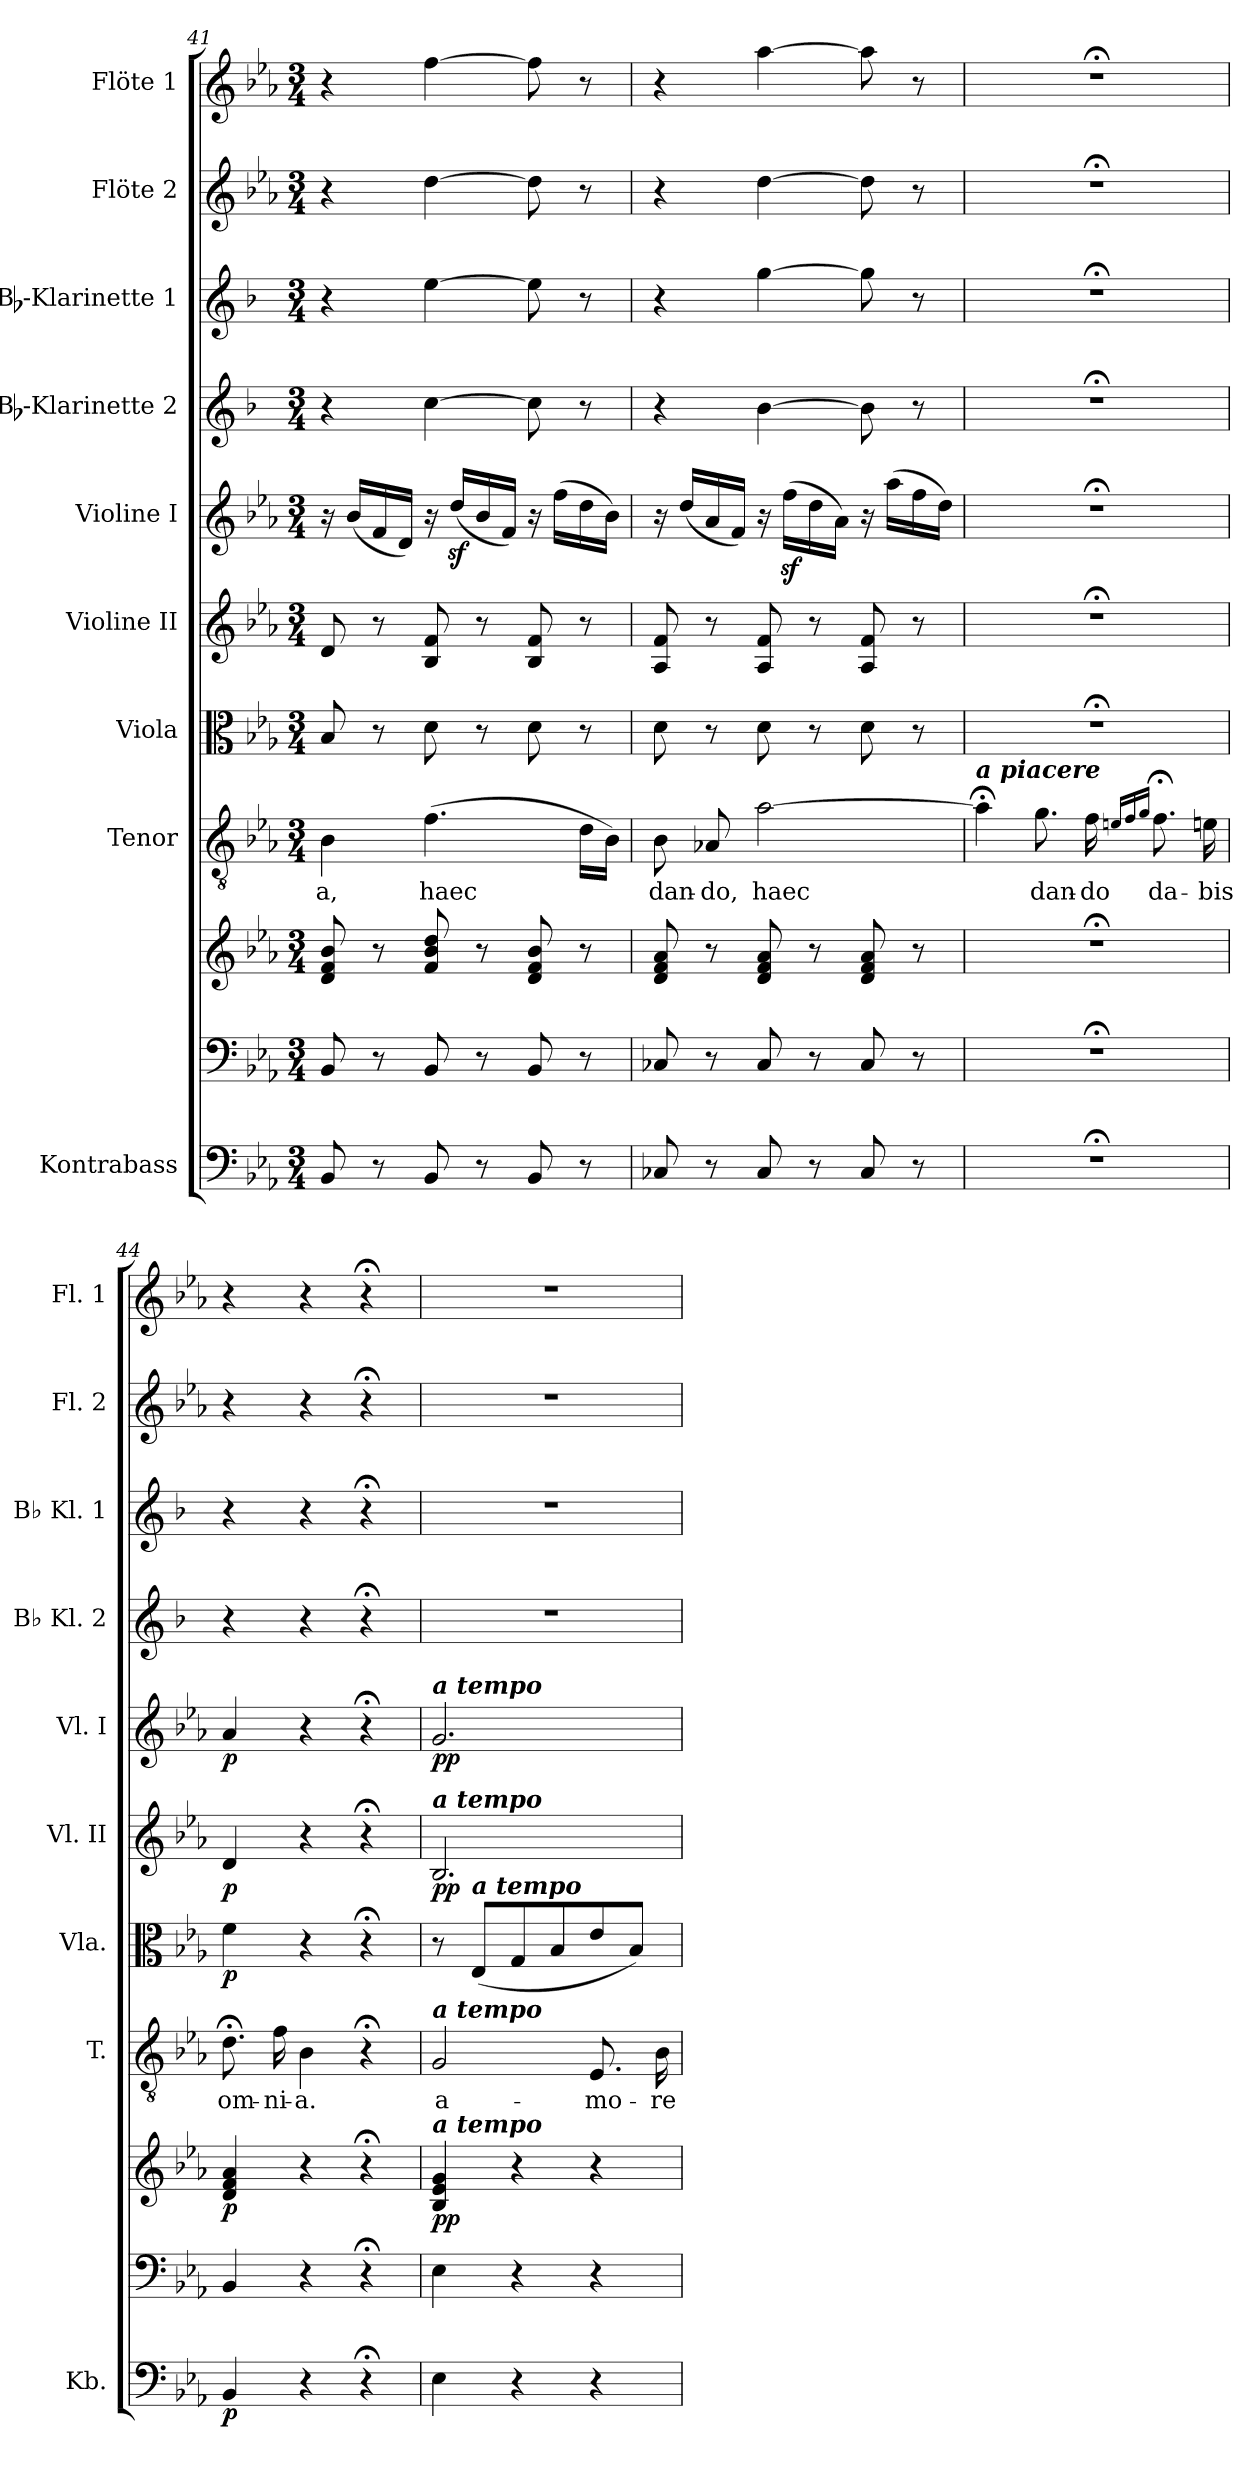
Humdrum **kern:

**kern	**dynam	**kern	**kern	**dynam	**kern	**text	**kern	**dynam	**kern	**dynam	**kern	**dynam	**kern	**kern	**kern	**kern
*part10	*part10	*part9	*part9	*part9	*part8	*part8	*part7	*part7	*part6	*part6	*part5	*part5	*part4	*part3	*part2	*part1
*staff11	*staff11	*staff10	*staff9	*staff9/10	*staff8	*staff8	*staff7	*staff7	*staff6	*staff6	*staff5	*staff5	*staff4	*staff3	*staff2	*staff1
*I"Kontrabass	*	*	*	*	*I"Tenor	*	*I"Viola	*	*I"Violine II	*	*I"Violine I	*	*I"Bb-Klarinette 2	*I"Bb-Klarinette 1	*I"Flöte 2	*I"Flöte 1
*I'Kb.	*	*	*	*	*I'T.	*	*I'Vla.	*	*I'Vl. II	*	*I'Vl. I	*	*I'Bb Kl. 2	*I'Bb Kl. 1	*I'Fl. 2	*I'Fl. 1
*clefF4	*	*clefF4	*clefG2	*	*clefGv2	*	*clefC3	*	*clefG2	*	*clefG2	*	*clefG2	*clefG2	*clefG2	*clefG2
*ITrd7c12	*	*	*	*	*	*	*	*	*	*	*	*	*ITrd1c2	*ITrd1c2	*	*
*k[b-e-a-]	*	*k[b-e-a-]	*k[b-e-a-]	*	*k[b-e-a-]	*	*k[b-e-a-]	*	*k[b-e-a-]	*	*k[b-e-a-]	*	*k[b-e-a-]	*k[b-e-a-]	*k[b-e-a-]	*k[b-e-a-]
*E-:	*	*E-:	*E-:	*	*E-:	*	*E-:	*	*E-:	*	*E-:	*	*E-:	*E-:	*E-:	*E-:
*M3/4	*	*M3/4	*M3/4	*	*M3/4	*	*M3/4	*	*M3/4	*	*M3/4	*	*M3/4	*M3/4	*M3/4	*M3/4
=41	=41	=41	=41	=41	=41	=41	=41	=41	=41	=41	=41	=41	=41	=41	=41	=41
!	!	!	!	!	!	!LO:LY:b	!	!	!	!	!	!	!	!	!	!
8BBB-/	.	8BB-/	8d/ 8f/ 8b-/	.	4B-\	-a,	8B-/	.	8d/	.	16r	.	4r	4r	4r	4r
.	.	.	.	.	.	.	.	.	.	.	(<16b-/LL	.	.	.	.	.
8r	.	8r	8r	.	.	.	8r	.	8r	.	16f/	.	.	.	.	.
.	.	.	.	.	.	.	.	.	.	.	16d/JJ)	.	.	.	.	.
!	!	!	!	!	!	!LO:LY:b	!	!	!	!	!	!	!	!	!	!
8BBB-/	.	8BB-/	8f/ 8b-/ 8dd/	.	(>4.f\	haec	8d\	.	8B-/ 8f/	.	16r	.	[4b-\	[4dd\	[4dd\	[4ff\
.	.	.	.	.	.	.	.	.	.	.	(<16ddz</LL	.	.	.	.	.
8r	.	8r	8r	.	.	.	8r	.	8r	.	16b-/	.	.	.	.	.
.	.	.	.	.	.	.	.	.	.	.	16f/JJ)	.	.	.	.	.
8BBB-/	.	8BB-/	8d/ 8f/ 8b-/	.	.	.	8d\	.	8B-/ 8f/	.	16r	.	8b-\]	8dd\]	8dd\]	8ff\]
.	.	.	.	.	.	.	.	.	.	.	(>16ff\LL	.	.	.	.	.
8r	.	8r	8r	.	16d\LL	.	8r	.	8r	.	16dd\	.	8r	8r	8r	8r
.	.	.	.	.	16B-\JJ)	.	.	.	.	.	16b-\JJ)	.	.	.	.	.
=42	=42	=42	=42	=42	=42	=42	=42	=42	=42	=42	=42	=42	=42	=42	=42	=42
!	!	!	!	!	!	!LO:LY:b	!	!	!	!	!	!	!	!	!	!
8CC-X/	.	8C-X/	8d/ 8f/ 8a-/	.	8B-\	dan-	8d\	.	8A-/ 8f/	.	16r	.	4r	4r	4r	4r
.	.	.	.	.	.	.	.	.	.	.	(<16dd/LL	.	.	.	.	.
!	!	!	!	!	!	!LO:LY:b	!	!	!	!	!	!	!	!	!	!
8r	.	8r	8r	.	8A-X/	-do,	8r	.	8r	.	16a-/	.	.	.	.	.
.	.	.	.	.	.	.	.	.	.	.	16f/JJ)	.	.	.	.	.
!	!	!	!	!	!	!LO:LY:b	!	!	!	!	!	!	!	!	!	!
8CC-/	.	8C-/	8d/ 8f/ 8a-/	.	[2a-\	haec	8d\	.	8A-/ 8f/	.	16r	.	[4a-\	[4ff\	[4dd\	[4aa-\
.	.	.	.	.	.	.	.	.	.	.	(>16ffz<\LL	.	.	.	.	.
8r	.	8r	8r	.	.	.	8r	.	8r	.	16dd\	.	.	.	.	.
.	.	.	.	.	.	.	.	.	.	.	16a-\JJ)	.	.	.	.	.
8CC-/	.	8C-/	8d/ 8f/ 8a-/	.	.	.	8d\	.	8A-/ 8f/	.	16r	.	8a-\]	8ff\]	8dd\]	8aa-\]
.	.	.	.	.	.	.	.	.	.	.	(>16aa-\LL	.	.	.	.	.
8r	.	8r	8r	.	.	.	8r	.	8r	.	16ff\	.	8r	8r	8r	8r
.	.	.	.	.	.	.	.	.	.	.	16dd\JJ)	.	.	.	.	.
=43	=43	=43	=43	=43	=43	=43	=43	=43	=43	=43	=43	=43	=43	=43	=43	=43
!	!	!	!	!	!LO:TX:a:Bi:t=a piacere	!	!	!	!	!	!	!	!	!	!	!
!LO:N:vis=1	!	!LO:N:vis=1	!LO:N:vis=1	!	!	!	!LO:N:vis=1	!	!LO:N:vis=1	!	!LO:N:vis=1	!	!LO:N:vis=1	!LO:N:vis=1	!LO:N:vis=1	!LO:N:vis=1
2.r;<	.	2.r;<	2.r;<	.	4a-;<\]	.	2.r;<	.	2.r;<	.	2.r;<	.	2.r;<	2.r;<	2.r;<	2.r;<
!	!	!	!	!	!	!LO:LY:b	!	!	!	!	!	!	!	!	!	!
.	.	.	.	.	8.g\	dan-	.	.	.	.	.	.	.	.	.	.
!	!	!	!	!	!	!LO:LY:b	!	!	!	!	!	!	!	!	!	!
.	.	.	.	.	16f\	-do	.	.	.	.	.	.	.	.	.	.
.	.	.	.	.	16qen/LL	.	.	.	.	.	.	.	.	.	.	.
.	.	.	.	.	16qf/	.	.	.	.	.	.	.	.	.	.	.
.	.	.	.	.	16qg/JJ	.	.	.	.	.	.	.	.	.	.	.
!	!	!	!	!	!	!LO:LY:b	!	!	!	!	!	!	!	!	!	!
.	.	.	.	.	8.f;<\	da-	.	.	.	.	.	.	.	.	.	.
!	!	!	!	!	!	!LO:LY:b	!	!	!	!	!	!	!	!	!	!
.	.	.	.	.	16e\	-bis	.	.	.	.	.	.	.	.	.	.
=44	=44	=44	=44	=44	=44	=44	=44	=44	=44	=44	=44	=44	=44	=44	=44	=44
!	!LO:DY:b	!	!	!LO:DY:b	!	!LO:LY:b	!	!LO:DY:b	!	!LO:DY:b	!	!LO:DY:b	!	!	!	!
4BBB-/	p	4BB-/	4d/ 4f/ 4a-/	p	8.d;<\	om-	4f\	p	4d/	p	4a-/	p	4r	4r	4r	4r
!	!	!	!	!	!	!LO:LY:b	!	!	!	!	!	!	!	!	!	!
.	.	.	.	.	16f\	-ni-	.	.	.	.	.	.	.	.	.	.
!	!	!	!	!	!	!LO:LY:b	!	!	!	!	!	!	!	!	!	!
4r	.	4r	4r	.	4B-\	-a.	4r	.	4r	.	4r	.	4r	4r	4r	4r
4r;<	.	4r;<	4r;<	.	4r;<	.	4r;<	.	4r;<	.	4r;<	.	4r;<	4r;<	4r;<	4r;<
!!LO:PB:g=z
=45	=45	=45	=45	=45	=45	=45	=45	=45	=45	=45	=45	=45	=45	=45	=45	=45
!	!	!	!	!	!	!	!	!	!	!	!LO:TX:a:Bi:t=a tempo	!	!	!	!	!
!	!	!	!	!	!	!	!	!	!LO:TX:a:Bi:t=a tempo	!	!	!	!	!	!	!
!	!	!	!	!	!LO:TX:a:Bi:t=a tempo	!	!	!	!	!	!	!	!	!	!	!
!	!	!	!LO:TX:a:Bi:t=a tempo	!	!	!	!	!	!	!	!	!	!	!	!	!
!	!	!	!	!LO:DY:b	!	!LO:LY:b	!	!	!	!LO:DY:b	!	!LO:DY:b	!	!	!	!
4EE-\	.	4E-\	4B-/ 4e-/ 4g/	pp	2G/	a-	8r	.	2.B-/	pp	2.g/	pp	2.r	2.r	2.r	2.r
!	!	!	!	!	!	!	!LO:TX:a:Bi:t=a tempo	!	!	!	!	!	!	!	!	!
.	.	.	.	.	.	.	(<8E-/L	.	.	.	.	.	.	.	.	.
4r	.	4r	4r	.	.	.	8G/	.	.	.	.	.	.	.	.	.
.	.	.	.	.	.	.	8B-/	.	.	.	.	.	.	.	.	.
!	!	!	!	!	!	!LO:LY:b	!	!	!	!	!	!	!	!	!	!
4r	.	4r	4r	.	8.E-/	-mo-	8e-/	.	.	.	.	.	.	.	.	.
.	.	.	.	.	.	.	8B-/J)	.	.	.	.	.	.	.	.	.
!	!	!	!	!	!	!LO:LY:b	!	!	!	!	!	!	!	!	!	!
.	.	.	.	.	16B-\	-re	.	.	.	.	.	.	.	.	.	.
=	=	=	=	=	=	=	=	=	=	=	=	=	=	=	=	=
*-	*-	*-	*-	*-	*-	*-	*-	*-	*-	*-	*-	*-	*-	*-	*-	*-
